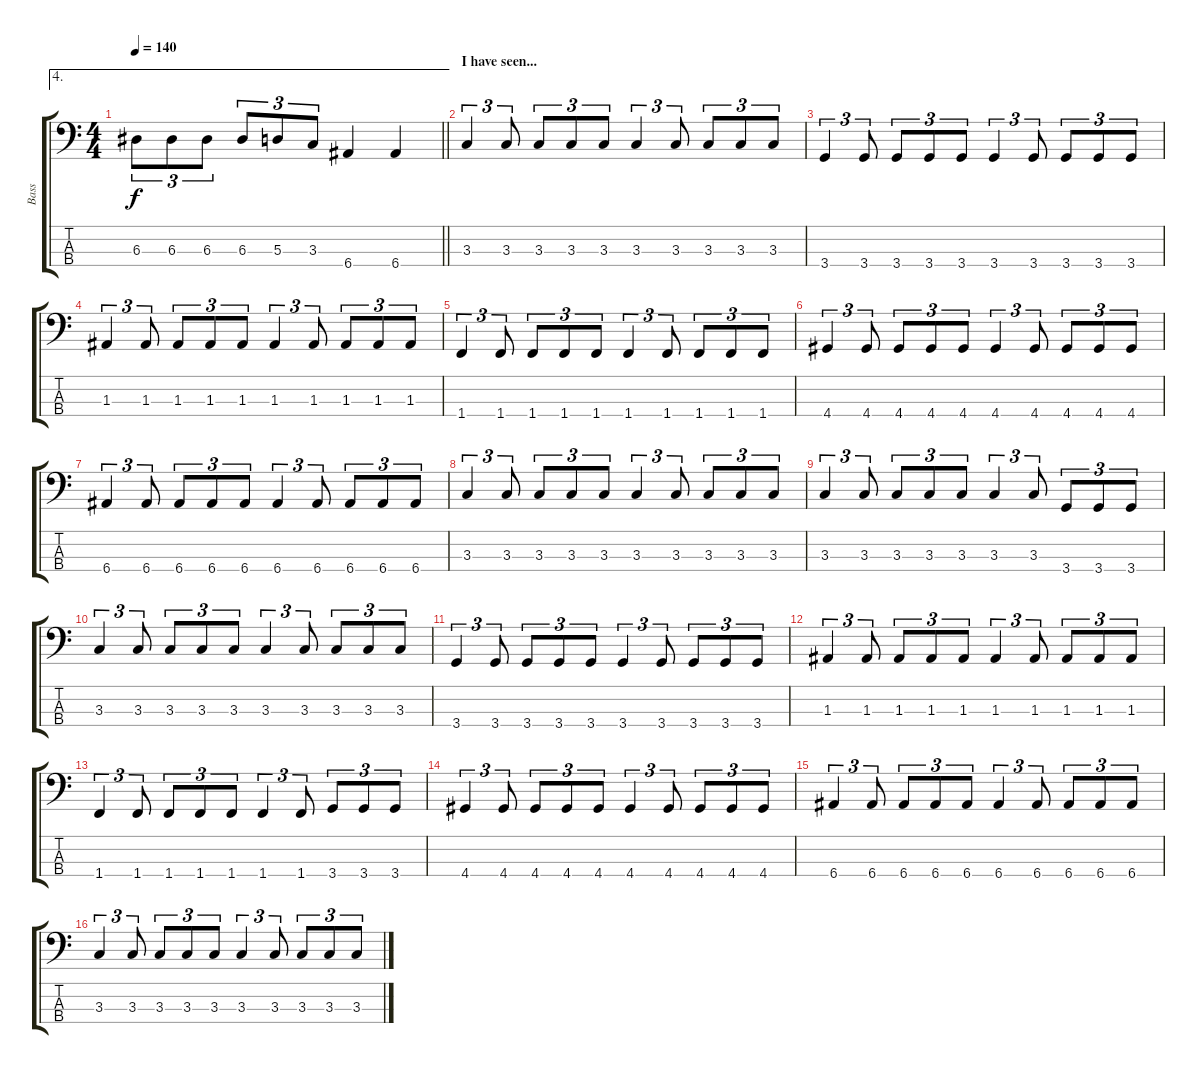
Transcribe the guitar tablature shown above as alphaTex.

\track ("Bass" "Bass") {instrument electricbasspick}
\staff {score tabs}
\tuning (G2 D2 A1 E1) {hide}
\ae 4
\ts (4 4)
\tempo 140
\clef f4
\barLineRight lightlight
\ks c
6.3.8{tu (3 2) dy f} 6.3.8{tu (3 2)} 6.3.8{tu (3 2)} 6.3.8{tu (3 2)} 5.3.8{tu (3 2)} 3.3.8{tu (3 2)} 6.4.4 6.4.4 |
\section ("" "I have seen...")
3.3.4{tu (3 2)} 3.3.8{tu (3 2)} 3.3.8{tu (3 2)} 3.3.8{tu (3 2)} 3.3.8{tu (3 2)} 3.3.4{tu (3 2)} 3.3.8{tu (3 2)} 3.3.8{tu (3 2)} 3.3.8{tu (3 2)} 3.3.8{tu (3 2)} |
3.4.4{tu (3 2)} 3.4.8{tu (3 2)} 3.4.8{tu (3 2)} 3.4.8{tu (3 2)} 3.4.8{tu (3 2)} 3.4.4{tu (3 2)} 3.4.8{tu (3 2)} 3.4.8{tu (3 2)} 3.4.8{tu (3 2)} 3.4.8{tu (3 2)} |
1.3.4{tu (3 2)} 1.3.8{tu (3 2)} 1.3.8{tu (3 2)} 1.3.8{tu (3 2)} 1.3.8{tu (3 2)} 1.3.4{tu (3 2)} 1.3.8{tu (3 2)} 1.3.8{tu (3 2)} 1.3.8{tu (3 2)} 1.3.8{tu (3 2)} |
1.4.4{tu (3 2)} 1.4.8{tu (3 2)} 1.4.8{tu (3 2)} 1.4.8{tu (3 2)} 1.4.8{tu (3 2)} 1.4.4{tu (3 2)} 1.4.8{tu (3 2)} 1.4.8{tu (3 2)} 1.4.8{tu (3 2)} 1.4.8{tu (3 2)} |
4.4.4{tu (3 2)} 4.4.8{tu (3 2)} 4.4.8{tu (3 2)} 4.4.8{tu (3 2)} 4.4.8{tu (3 2)} 4.4.4{tu (3 2)} 4.4.8{tu (3 2)} 4.4.8{tu (3 2)} 4.4.8{tu (3 2)} 4.4.8{tu (3 2)} |
6.4.4{tu (3 2)} 6.4.8{tu (3 2)} 6.4.8{tu (3 2)} 6.4.8{tu (3 2)} 6.4.8{tu (3 2)} 6.4.4{tu (3 2)} 6.4.8{tu (3 2)} 6.4.8{tu (3 2)} 6.4.8{tu (3 2)} 6.4.8{tu (3 2)} |
3.3.4{tu (3 2)} 3.3.8{tu (3 2)} 3.3.8{tu (3 2)} 3.3.8{tu (3 2)} 3.3.8{tu (3 2)} 3.3.4{tu (3 2)} 3.3.8{tu (3 2)} 3.3.8{tu (3 2)} 3.3.8{tu (3 2)} 3.3.8{tu (3 2)} |
3.3.4{tu (3 2)} 3.3.8{tu (3 2)} 3.3.8{tu (3 2)} 3.3.8{tu (3 2)} 3.3.8{tu (3 2)} 3.3.4{tu (3 2)} 3.3.8{tu (3 2)} 3.4.8{tu (3 2)} 3.4.8{tu (3 2)} 3.4.8{tu (3 2)} |
3.3.4{tu (3 2)} 3.3.8{tu (3 2)} 3.3.8{tu (3 2)} 3.3.8{tu (3 2)} 3.3.8{tu (3 2)} 3.3.4{tu (3 2)} 3.3.8{tu (3 2)} 3.3.8{tu (3 2)} 3.3.8{tu (3 2)} 3.3.8{tu (3 2)} |
3.4.4{tu (3 2)} 3.4.8{tu (3 2)} 3.4.8{tu (3 2)} 3.4.8{tu (3 2)} 3.4.8{tu (3 2)} 3.4.4{tu (3 2)} 3.4.8{tu (3 2)} 3.4.8{tu (3 2)} 3.4.8{tu (3 2)} 3.4.8{tu (3 2)} |
1.3.4{tu (3 2)} 1.3.8{tu (3 2)} 1.3.8{tu (3 2)} 1.3.8{tu (3 2)} 1.3.8{tu (3 2)} 1.3.4{tu (3 2)} 1.3.8{tu (3 2)} 1.3.8{tu (3 2)} 1.3.8{tu (3 2)} 1.3.8{tu (3 2)} |
1.4.4{tu (3 2)} 1.4.8{tu (3 2)} 1.4.8{tu (3 2)} 1.4.8{tu (3 2)} 1.4.8{tu (3 2)} 1.4.4{tu (3 2)} 1.4.8{tu (3 2)} 3.4.8{tu (3 2)} 3.4.8{tu (3 2)} 3.4.8{tu (3 2)} |
4.4.4{tu (3 2)} 4.4.8{tu (3 2)} 4.4.8{tu (3 2)} 4.4.8{tu (3 2)} 4.4.8{tu (3 2)} 4.4.4{tu (3 2)} 4.4.8{tu (3 2)} 4.4.8{tu (3 2)} 4.4.8{tu (3 2)} 4.4.8{tu (3 2)} |
6.4.4{tu (3 2)} 6.4.8{tu (3 2)} 6.4.8{tu (3 2)} 6.4.8{tu (3 2)} 6.4.8{tu (3 2)} 6.4.4{tu (3 2)} 6.4.8{tu (3 2)} 6.4.8{tu (3 2)} 6.4.8{tu (3 2)} 6.4.8{tu (3 2)} |
3.3.4{tu (3 2)} 3.3.8{tu (3 2)} 3.3.8{tu (3 2)} 3.3.8{tu (3 2)} 3.3.8{tu (3 2)} 3.3.4{tu (3 2)} 3.3.8{tu (3 2)} 3.3.8{tu (3 2)} 3.3.8{tu (3 2)} 3.3.8{tu (3 2)}
